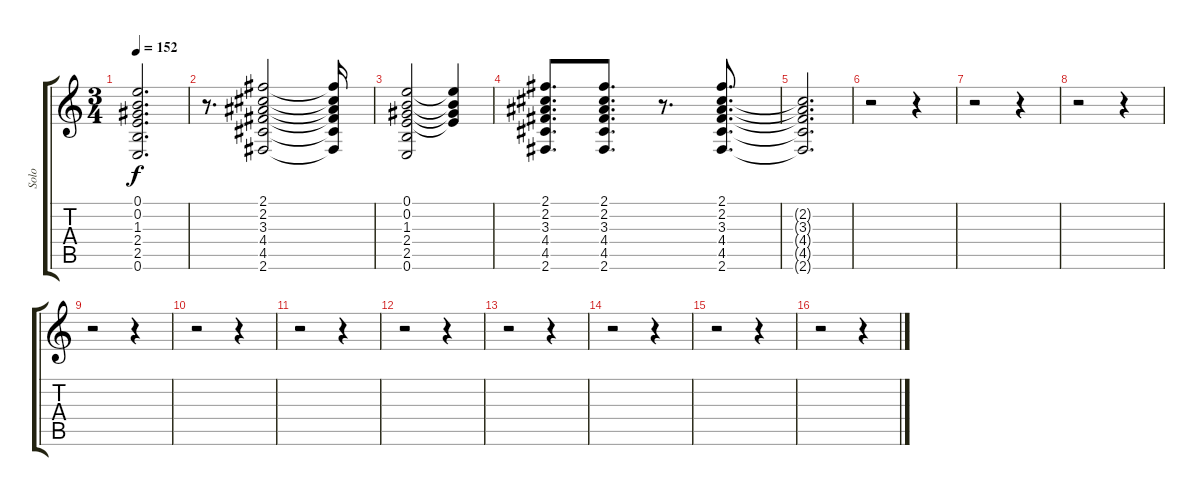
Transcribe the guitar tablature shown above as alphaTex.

\track ("Solo" "Solo") {instrument distortionguitar}
\staff {score tabs}
\tuning (E4 B3 G3 D3 A2 E2) {hide}
\ts (3 4)
\tempo 152
\clef g2
\ks c
(0.1{t} 0.2{t} 1.3{t} 2.4{t} 2.5{t} 0.6{t}).2{d dy f} |
r.8{d} (2.1 2.2 3.3 4.4 4.5 2.6).2 (2.1{t} 2.2{t} 3.3{t} 4.4{t} 4.5{t} 2.6{t}).16 |
(0.1 0.2 1.3 2.4 2.5 0.6).2 (0.1{t} 0.2{t} 1.3{t} 2.4{t}).4 |
(2.1 2.2 3.3 4.4 4.5 2.6).8{d} (2.1 2.2 3.3 4.4 4.5 2.6).8{d} r.8{d} (2.1 2.2 3.3 4.4 4.5 2.6).8{d} |
(2.2{t} 3.3{t} 4.4{t} 4.5{t} 2.6{t}).2{d} |
r.2 r.4 |
r.2 r.4 |
r.2 r.4 |
r.2 r.4 |
r.2 r.4 |
r.2 r.4 |
r.2 r.4 |
r.2 r.4 |
r.2 r.4 |
r.2 r.4 |
r.2 r.4
